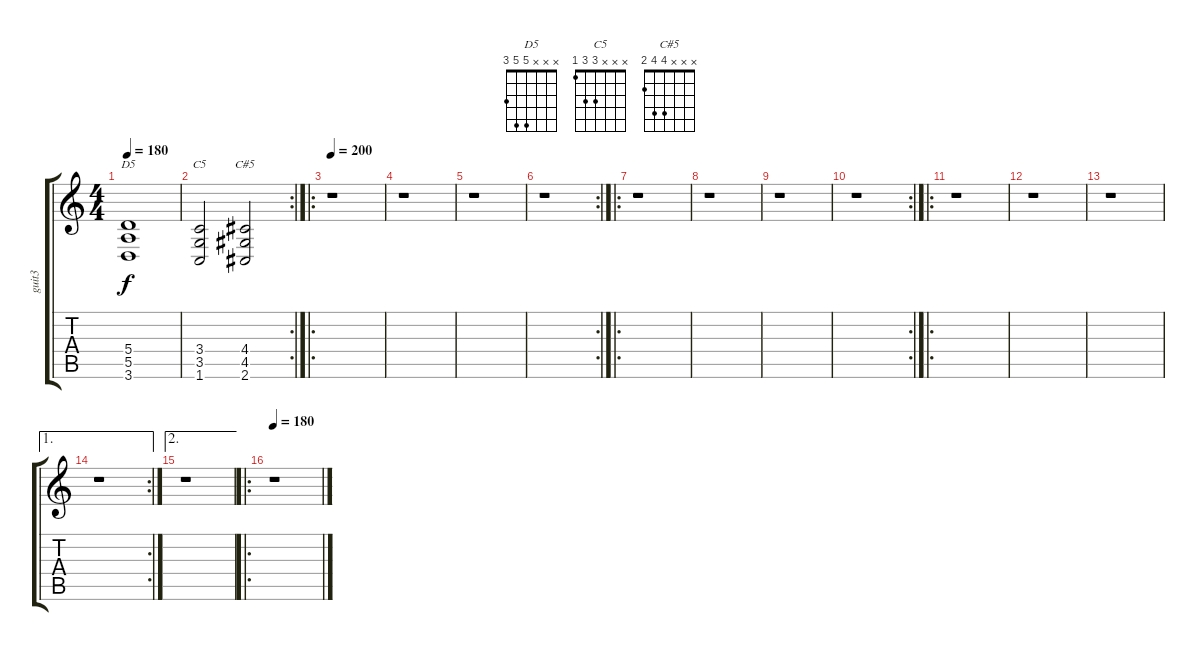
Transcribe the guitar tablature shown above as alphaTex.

\track ("guit3" "guit3") {instrument distortionguitar}
\staff {score tabs}
\tuning (B3 Gb3 D3 A2 E2 B1) {hide}
\chord ("D5" x x x 5 5 3)
\chord ("C5" x x x 3 3 1)
\chord ("C#5" x x x 4 4 2)
\ts (4 4)
\tempo 180
\clef g2
\ks c
(5.4 5.5 3.6).1{ch "D5" dy f} |
\rc 2
(3.4 3.5 1.6).2{ch "C5"} (4.4 4.5 2.6).2{ch "C#5"} |
\ro
\tempo 200
r.1 |
r.1 |
r.1 |
\rc 2
r.1 |
\ro
r.1 |
r.1 |
r.1 |
\rc 2
r.1 |
\ro
r.1 |
r.1 |
r.1 |
\ae 1
\rc 2
r.1 |
\ae 2
r.1 |
\ro
\tempo 180
r.1
